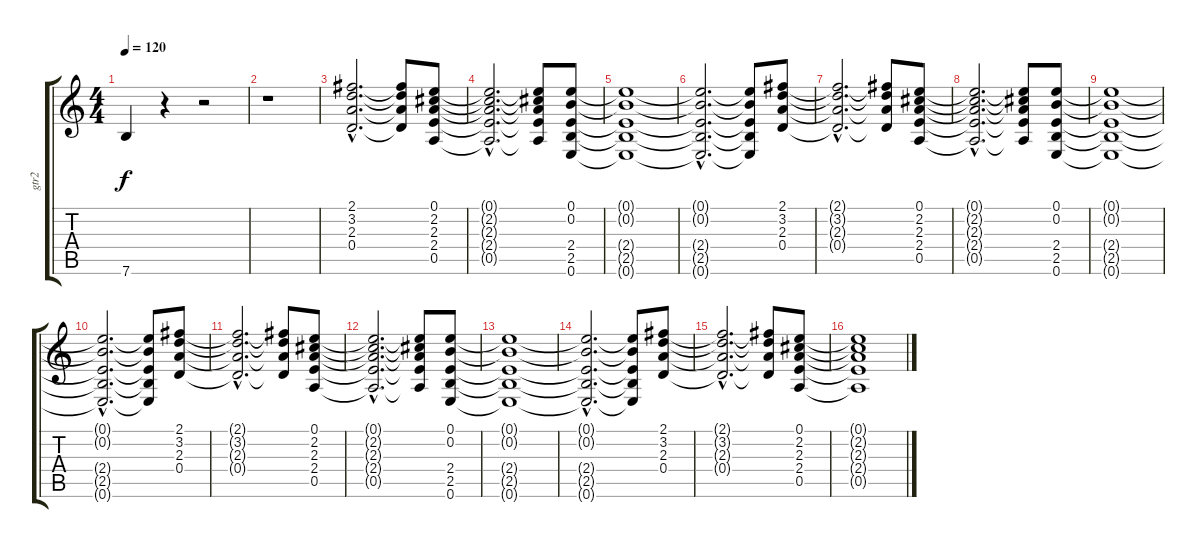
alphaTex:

\track ("gtr2" "gtr2") {instrument overdrivenguitar}
\staff {score tabs}
\tuning (E4 B3 G3 D3 A2 E2) {hide}
\ts (4 4)
\tempo 120
\clef g2
\ks c
7.6.4{dy f} r.4 r.2 |
r.1 |
(2.1{hac} 3.2{hac} 2.3{hac} 0.4{hac}).2{d} (2.1{t} 3.2{t} 2.3{t} 0.4{t}).8 (0.1 2.2 2.3 2.4 0.5).8 |
(0.1{hac t} 2.2{hac t} 2.3{hac t} 2.4{hac t} 0.5{hac t}).2{d} (0.1{t} 2.2{t} 2.3{t} 2.4{t} 0.5{t}).8 (0.1 0.2 2.4 2.5 0.6).8 |
(0.1{t} 0.2{t} 2.4{t} 2.5{t} 0.6{t}).1 |
(0.1{hac t} 0.2{hac t} 2.4{hac t} 2.5{hac t} 0.6{hac t}).2{d} (0.1{t} 0.2{t} 2.4{t} 2.5{t} 0.6{t}).8 (2.1 3.2 2.3 0.4).8 |
(2.1{hac t} 3.2{hac t} 2.3{hac t} 0.4{hac t}).2{d} (2.1{t} 3.2{t} 2.3{t} 0.4{t}).8 (0.1 2.2 2.3 2.4 0.5).8 |
(0.1{hac t} 2.2{hac t} 2.3{hac t} 2.4{hac t} 0.5{hac t}).2{d} (0.1{t} 2.2{t} 2.3{t} 2.4{t} 0.5{t}).8 (0.1 0.2 2.4 2.5 0.6).8 |
(0.1{t} 0.2{t} 2.4{t} 2.5{t} 0.6{t}).1 |
(0.1{hac t} 0.2{hac t} 2.4{hac t} 2.5{hac t} 0.6{hac t}).2{d} (0.1{t} 0.2{t} 2.4{t} 2.5{t} 0.6{t}).8 (2.1 3.2 2.3 0.4).8 |
(2.1{hac t} 3.2{hac t} 2.3{hac t} 0.4{hac t}).2{d} (2.1{t} 3.2{t} 2.3{t} 0.4{t}).8 (0.1 2.2 2.3 2.4 0.5).8 |
(0.1{hac t} 2.2{hac t} 2.3{hac t} 2.4{hac t} 0.5{hac t}).2{d} (0.1{t} 2.2{t} 2.3{t} 2.4{t} 0.5{t}).8 (0.1 0.2 2.4 2.5 0.6).8 |
(0.1{t} 0.2{t} 2.4{t} 2.5{t} 0.6{t}).1 |
(0.1{hac t} 0.2{hac t} 2.4{hac t} 2.5{hac t} 0.6{hac t}).2{d} (0.1{t} 0.2{t} 2.4{t} 2.5{t} 0.6{t}).8 (2.1 3.2 2.3 0.4).8 |
(2.1{hac t} 3.2{hac t} 2.3{hac t} 0.4{hac t}).2{d} (2.1{t} 3.2{t} 2.3{t} 0.4{t}).8 (0.1 2.2 2.3 2.4 0.5).8 |
(0.1{t} 2.2{t} 2.3{t} 2.4{t} 0.5{t}).1
